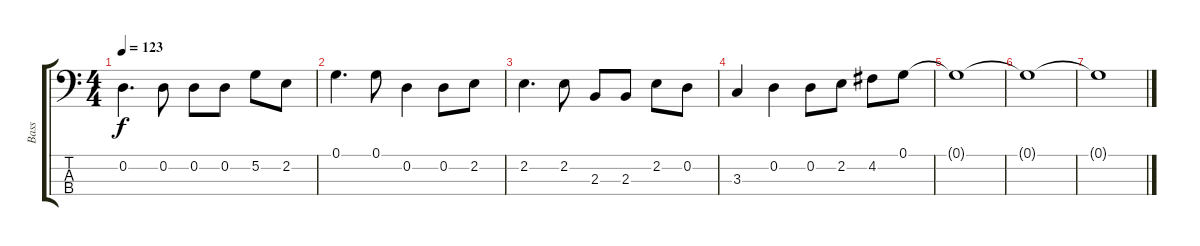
\track ("Bass" "Bass") {instrument electricbassfinger}
\staff {score tabs}
\tuning (G2 D2 A1 E1) {hide}
\ts (4 4)
\tempo 123
\clef f4
\ks c
0.2.4{d dy f} 0.2.8 0.2.8 0.2.8 5.2.8 2.2.8 |
0.1.4{d} 0.1.8 0.2.4 0.2.8 2.2.8 |
2.2.4{d} 2.2.8 2.3.8 2.3.8 2.2.8 0.2.8 |
3.3.4 0.2.4 0.2.8 2.2.8 4.2.8 0.1.8 |
0.1{t}.1 |
0.1{t}.1 |
0.1{t}.1
